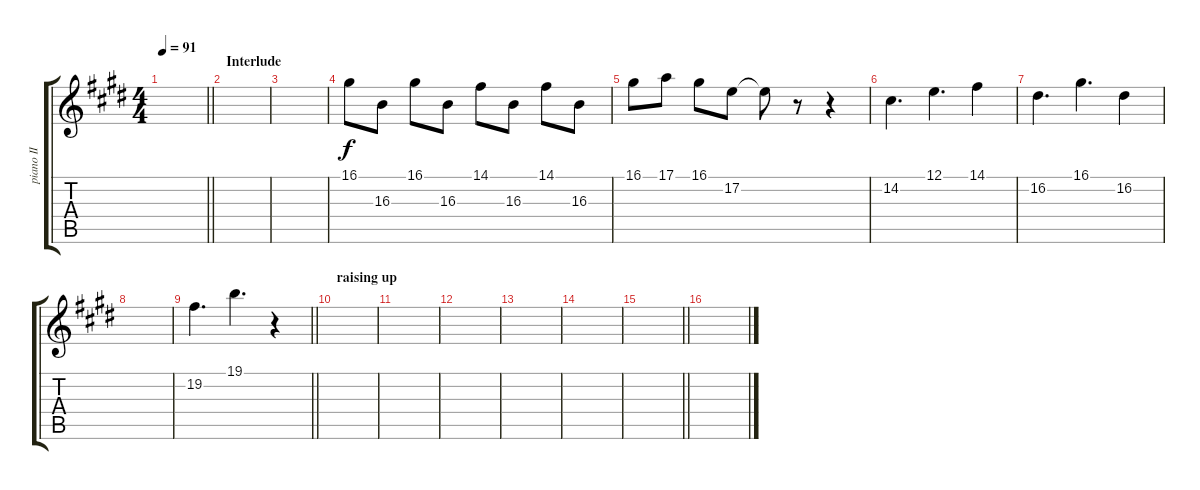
\track ("piano II" "piano II") {instrument stringensemble1}
\staff {score tabs}
\tuning (E4 B3 G3 D3 A2 E2) {hide}
\ts (4 4)
\tempo 91
\clef g2
\barLineRight lightlight
\ks e
|
\section ("" "Interlude")
|
\ks c#minor
|
\ks e
16.1.8 16.3.8 16.1.8 16.3.8 14.1.8 16.3.8 14.1.8 16.3.8 |
\ks c#minor
16.1.8 17.1.8 16.1.8 17.2.8 17.2{t}.8 r.8 r.4 |
\ks e
14.2.4{d} 12.1.4{d} 14.1.4 |
\ks c#minor
16.2.4{d} 16.1.4{d} 16.2.4 |
\ks e
|
\barLineRight lightlight
\ks c#minor
19.2.4{d} 19.1.4{d} r.4 |
\section ("" "raising up")
\ks e
|
\ks c#minor
|
|
|
|
\barLineRight lightlight
\ks e
|
\ks c#minor
